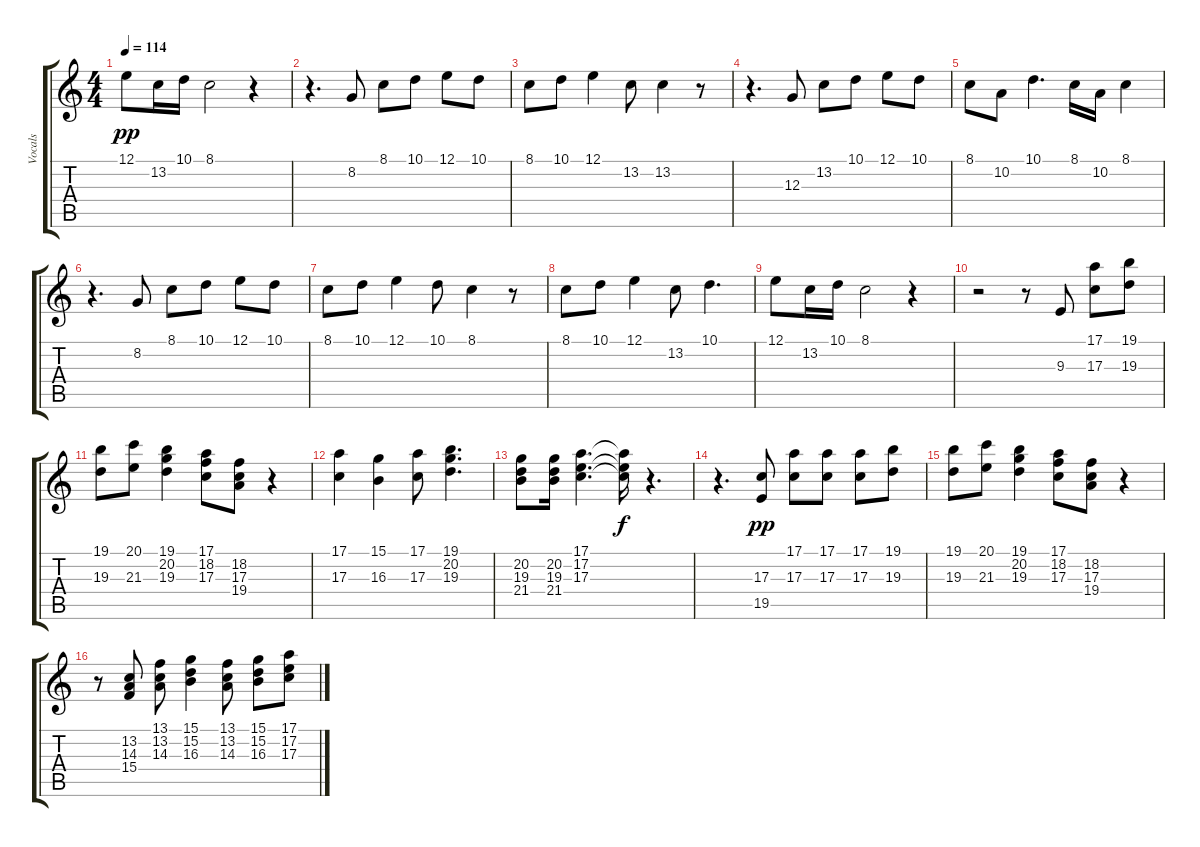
\track ("Vocals" "Vocals") {instrument flute}
\staff {score tabs}
\tuning (E4 B3 G3 D3 A2 E2) {hide}
\ts (4 4)
\tempo 114
\clef g2
\ks c
12.1.8{dy pp} 13.2.16 10.1.16 8.1.2 r.4 |
r.4{d} 8.2.8 8.1.8 10.1.8 12.1.8 10.1.8 |
8.1.8 10.1.8 12.1.4 13.2.8 13.2.4 r.8 |
r.4{d} 12.3.8 13.2.8 10.1.8 12.1.8 10.1.8 |
8.1.8 10.2.8 10.1.4{d} 8.1.16 10.2.16 8.1.4 |
r.4{d} 8.2.8 8.1.8 10.1.8 12.1.8 10.1.8 |
8.1.8 10.1.8 12.1.4 10.1.8 8.1.4 r.8 |
8.1.8 10.1.8 12.1.4 13.2.8 10.1.4{d} |
12.1.8 13.2.16 10.1.16 8.1.2 r.4 |
r.2 r.8 9.3.8 (17.1 17.3).8 (19.1 19.3).8 |
(19.1 19.3).8 (20.1 21.3).8 (19.1 20.2 19.3).4 (17.1 18.2 17.3).8 (18.2 17.3 19.4).8 r.4 |
(17.1 17.3).4 (15.1 16.3).4 (17.1 17.3).8 (19.1 20.2 19.3).4{d} |
(20.2 19.3 21.4).8 (20.2 19.3 21.4).16 (17.1 17.2 17.3).4{d} (17.1{t} 17.2{t} 17.3{t}).16{dy f} r.4{d} |
r.4{d} (17.3 19.5).8{dy pp} (17.1 17.3).8 (17.1 17.3).8 (17.1 17.3).8 (19.1 19.3).8 |
(19.1 19.3).8 (20.1 21.3).8 (19.1 20.2 19.3).4 (17.1 18.2 17.3).8 (18.2 17.3 19.4).8 r.4 |
r.8 (13.2 14.3 15.4).8 (13.1 13.2 14.3).8 (15.1 15.2 16.3).4 (13.1 13.2 14.3).8 (15.1 15.2 16.3).8 (17.1 17.2 17.3).8
